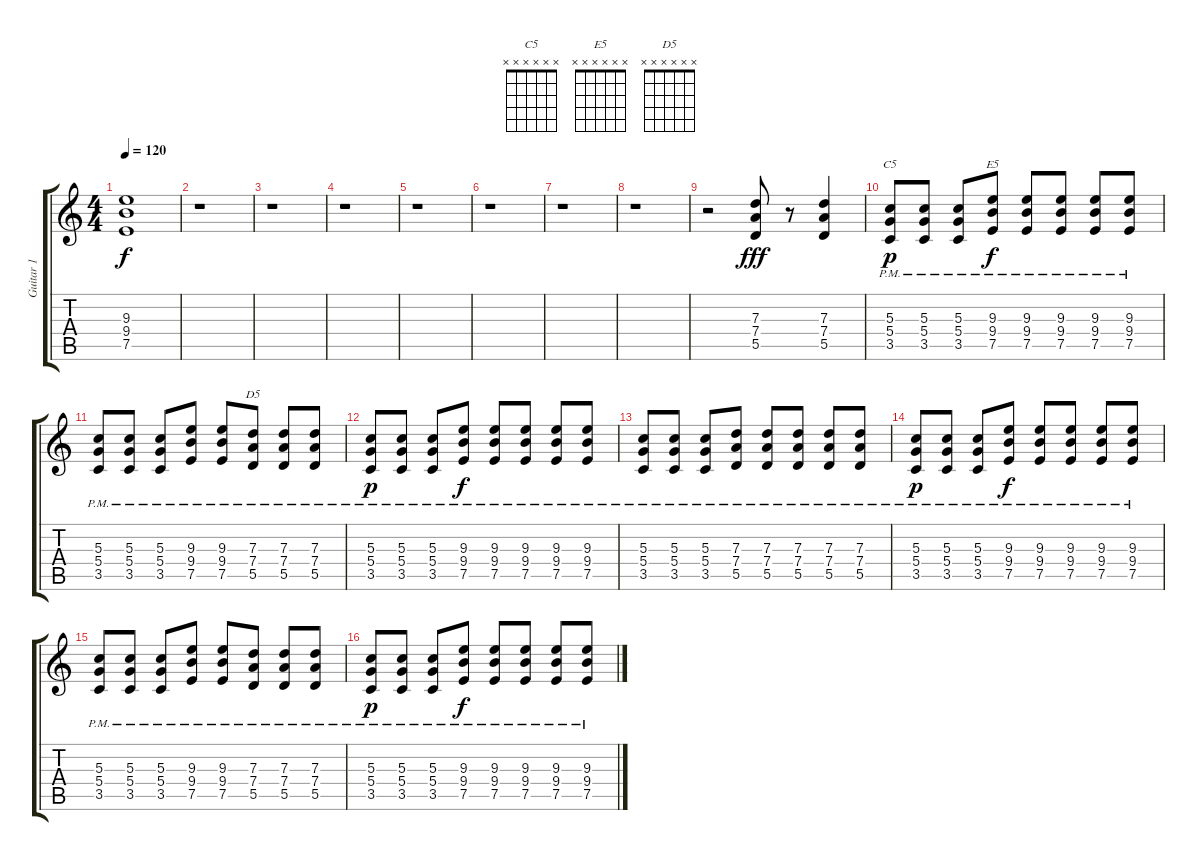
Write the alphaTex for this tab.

\track ("Guitar 1" "Guitar 1") {solo instrument distortionguitar}
\staff {score tabs}
\tuning (E4 B3 G3 D3 A2 E2) {hide}
\chord ("C5" x x x x x x)
\chord ("E5" x x x x x x)
\chord ("D5" x x x x x x)
\ts (4 4)
\tempo 120
\clef g2
\ks c
(9.3{t} 9.4{t} 7.5{t}).1{dy f} |
r.1 |
r.1 |
r.1 |
r.1 |
r.1 |
r.1 |
r.1 |
r.2 (7.3 7.4 5.5).8{dy fff} r.8 (7.3 7.4 5.5).4 |
(5.3{pm} 5.4{pm} 3.5{pm}).8{ch "C5" dy p} (5.3{pm} 5.4{pm} 3.5{pm}).8 (5.3{pm} 5.4{pm} 3.5{pm}).8 (9.3{pm} 9.4{pm} 7.5{pm}).8{ch "E5" dy f} (9.3{pm} 9.4{pm} 7.5{pm}).8 (9.3{pm} 9.4{pm} 7.5{pm}).8 (9.3{pm} 9.4{pm} 7.5{pm}).8 (9.3{pm} 9.4{pm} 7.5{pm}).8 |
(5.3{pm} 5.4{pm} 3.5{pm}).8 (5.3{pm} 5.4{pm} 3.5{pm}).8 (5.3{pm} 5.4{pm} 3.5{pm}).8 (9.3{pm} 9.4{pm} 7.5{pm}).8 (9.3{pm} 9.4{pm} 7.5{pm}).8 (7.3{pm} 7.4{pm} 5.5{pm}).8{ch "D5"} (7.3{pm} 7.4{pm} 5.5{pm}).8 (7.3{pm} 7.4{pm} 5.5{pm}).8 |
(5.3{pm} 5.4{pm} 3.5{pm}).8{dy p} (5.3{pm} 5.4{pm} 3.5{pm}).8 (5.3{pm} 5.4{pm} 3.5{pm}).8 (9.3{pm} 9.4{pm} 7.5{pm}).8{dy f} (9.3{pm} 9.4{pm} 7.5{pm}).8 (9.3{pm} 9.4{pm} 7.5{pm}).8 (9.3{pm} 9.4{pm} 7.5{pm}).8 (9.3{pm} 9.4{pm} 7.5{pm}).8 |
(5.3{pm} 5.4{pm} 3.5{pm}).8 (5.3{pm} 5.4{pm} 3.5{pm}).8 (5.3{pm} 5.4{pm} 3.5{pm}).8 (7.3{pm} 7.4{pm} 5.5{pm}).8 (7.3{pm} 7.4{pm} 5.5{pm}).8 (7.3{pm} 7.4{pm} 5.5{pm}).8 (7.3{pm} 7.4{pm} 5.5{pm}).8 (7.3{pm} 7.4{pm} 5.5{pm}).8 |
(5.3{pm} 5.4{pm} 3.5{pm}).8{dy p} (5.3{pm} 5.4{pm} 3.5{pm}).8 (5.3{pm} 5.4{pm} 3.5{pm}).8 (9.3{pm} 9.4{pm} 7.5{pm}).8{dy f} (9.3{pm} 9.4{pm} 7.5{pm}).8 (9.3{pm} 9.4{pm} 7.5{pm}).8 (9.3{pm} 9.4{pm} 7.5{pm}).8 (9.3{pm} 9.4{pm} 7.5{pm}).8 |
(5.3{pm} 5.4{pm} 3.5{pm}).8 (5.3{pm} 5.4{pm} 3.5{pm}).8 (5.3{pm} 5.4{pm} 3.5{pm}).8 (9.3{pm} 9.4{pm} 7.5{pm}).8 (9.3{pm} 9.4{pm} 7.5{pm}).8 (7.3{pm} 7.4{pm} 5.5{pm}).8 (7.3{pm} 7.4{pm} 5.5{pm}).8 (7.3{pm} 7.4{pm} 5.5{pm}).8 |
(5.3{pm} 5.4{pm} 3.5{pm}).8{dy p} (5.3{pm} 5.4{pm} 3.5{pm}).8 (5.3{pm} 5.4{pm} 3.5{pm}).8 (9.3{pm} 9.4{pm} 7.5{pm}).8{dy f} (9.3{pm} 9.4{pm} 7.5{pm}).8 (9.3{pm} 9.4{pm} 7.5{pm}).8 (9.3{pm} 9.4{pm} 7.5{pm}).8 (9.3{pm} 9.4{pm} 7.5{pm}).8
